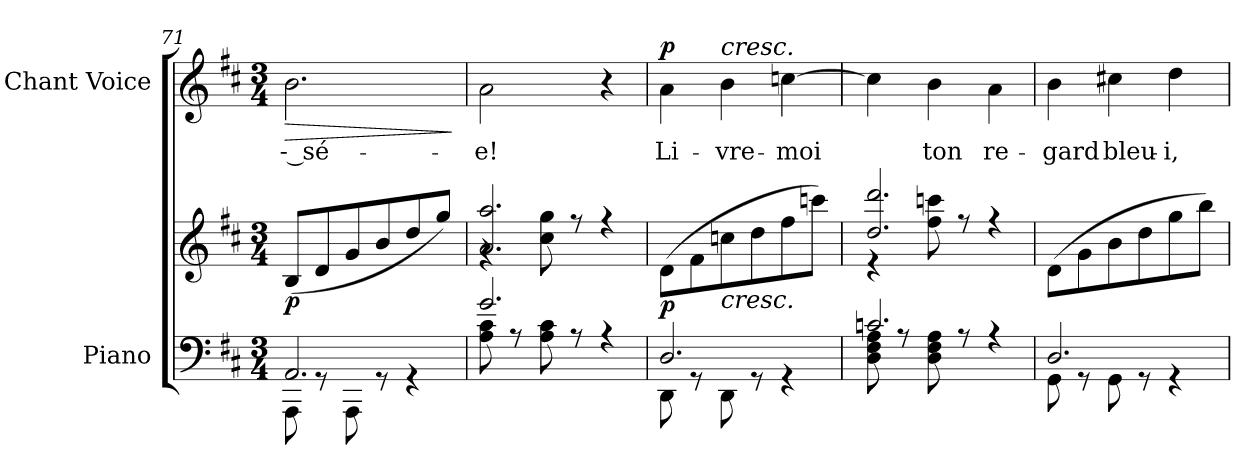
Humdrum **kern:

**kern	**kern	**dynam	**kern	**text	**dynam
*part2	*part2	*part2	*part1	*part1	*part1
*staff3	*staff2	*staff2/3	*staff1	*staff1	*staff1
*I"Piano	*	*	*I"Chant Voice	*	*
*I'Pno	*	*	*	*	*
!!LO:LB:g=z
*clefF4	*clefG2	*	*clefG2	*	*
*k[f#c#]	*k[f#c#]	*	*k[f#c#]	*	*
*M3/4	*M3/4	*	*M3/4	*	*
=71	=71	=71	=71	=71	=71
*^	*	*	*	*	*
!	!	!	!LO:DY:b	!	!LO:LY:b	!LO:HP:b
2.AA/	8AAA:\	(<8B/L	p	2.b\	-- sé-	>
.	8rGG	8d/	.	.	.	.
.	8AAA\	8g/	.	.	.	.
.	8rGG	8b/	.	.	.	.
.	4rGG	8dd/	.	.	.	.
.	.	8gg/J)	.	.	.	.
*v	*v	*	*	*	*	*
.	.	.	.	.	]
=72	=72	=72	=72	=72	=72
*^	*^	*	*	*	*
!	!	!	!	!	!	!LO:LY:b	!
2.g/	8A\ 8c#\	2.a/ 2.aa/	4rg	.	2a\	-e!	.
.	8rA	.	.	.	.	.	.
.	8A\ 8c#\	.	8cc#\ 8gg\	.	.	.	.
.	8rA	.	8rff	.	.	.	.
.	4rA	.	4rff	.	4r	.	.
=73	=73	=73	=73	=73	=73	=73	=73
!	!	!	!	!LO:DY:b	!	!LO:LY:b	!LO:DY:a
*	*	*v	*v	*	*	*	*
2.D/	8DD:\	(>8d\L	p	4a\	Li-	p
.	8rGG	8f#\	.	.	.	.
!	!	!	!	!LO:TX:a:i:t=cresc.	!	!
!	!	!LO:TX:b:i:t=cresc.	!	!	!	!
!	!	!	!	!	!LO:LY:b	!
.	8DD\	8ccn\	.	4b\	-vre-	.
.	8rGG	8dd\	.	.	.	.
!	!	!	!	!	!LO:LY:b	!
.	4rGG	8ff#\	.	[4ccn\	-moi	.
.	.	8cccn\J)	.	.	.	.
=74	=74	=74	=74	=74	=74	=74
*	*	*^	*	*	*	*
2.cn/	8D\ 8F#\ 8A\	2.dd/ 2.ddd/	4re	.	4ccn\]	.	.
.	8rA	.	.	.	.	.	.
!	!	!	!	!	!	!LO:LY:b	!
.	8D\ 8F#\ 8A\	.	8ff#\ 8cccn\	.	4b\	ton	.
.	8rA	.	8rff	.	.	.	.
!	!	!	!	!	!	!LO:LY:b	!
.	4rA	.	4rff	.	4a\	re-	.
=75	=75	=75	=75	=75	=75	=75	=75
!	!	!	!	!	!	!LO:LY:b	!
*	*	*v	*v	*	*	*	*
2.D/	8GG:\	(>8d\L	.	4b\	-gard	.
.	8rGG	8g\	.	.	.	.
!	!	!	!	!	!LO:LY:b	!
.	8GG\	8b\	.	4cc#X\	bleu-	.
.	8rGG	8dd\	.	.	.	.
!	!	!	!	!	!LO:LY:b	!
.	4rGG	8gg\	.	4dd\	-i,	.
.	.	8bb\J)	.	.	.	.
*v	*v	*	*	*	*	*
=	=	=	=	=	=
*-	*-	*-	*-	*-	*-
